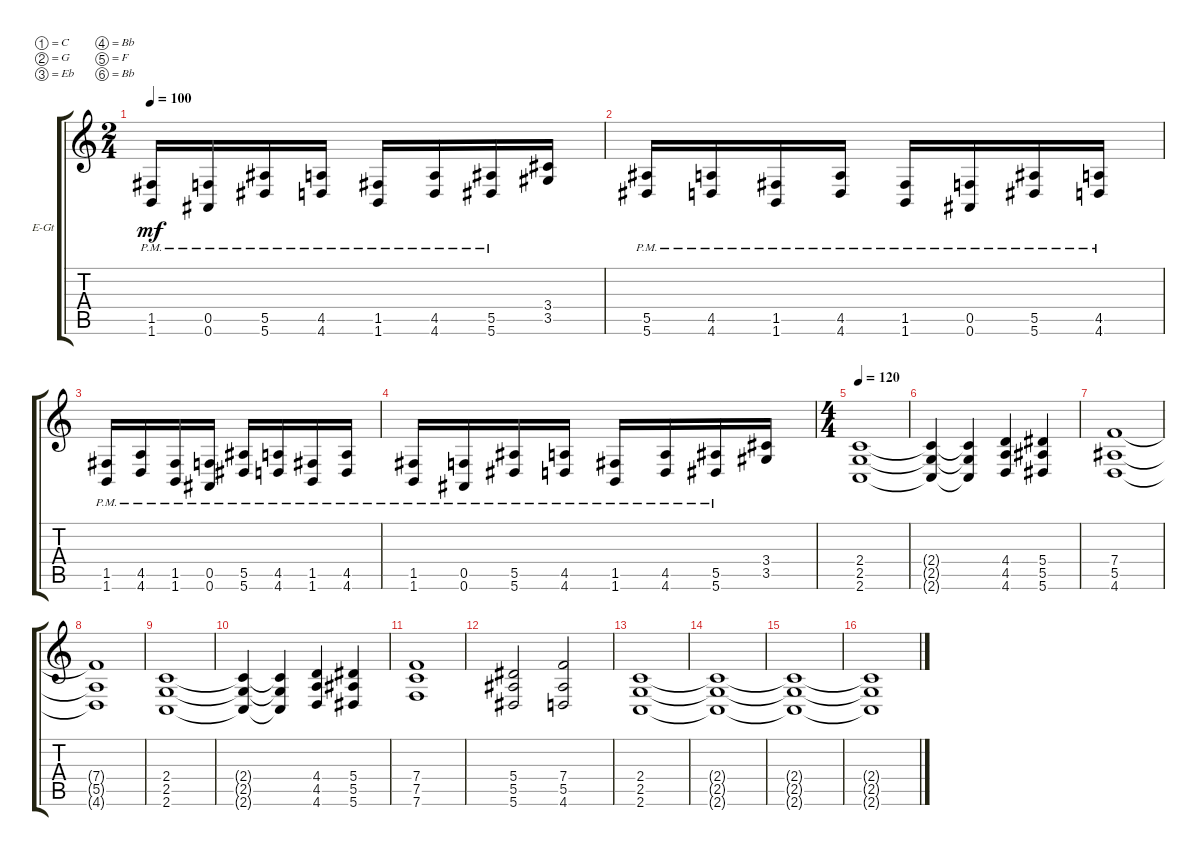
\bracketExtendMode groupsimilarinstruments
\firstSystemTrackNameOrientation horizontal
\otherSystemsTrackNameOrientation horizontal
\track ("Electric Guitar 2" "E-Gt") {instrument distortionguitar}
\staff {score tabs}
\tuning (C4 G3 Eb3 Bb2 F2 Bb1)
\ts (2 4)
\tempo 100
\clef g2
\ks c
(1.6{pm} 1.5{pm}).16{dy mf} (0.6{pm} 0.5{pm}).16 (5.6{pm} 5.5{pm}).16 (4.6{pm} 4.5{pm}).16 (1.6{pm} 1.5{pm}).16 (4.6{pm} 4.5{pm}).16 (5.6{pm} 5.5{pm}).16 (3.5 3.4).16 |
(5.5{pm} 5.6{pm}).16 (4.6{pm} 4.5{pm}).16 (1.5{pm} 1.6{pm}).16 (4.6{pm} 4.5{pm}).16 (1.5{pm} 1.6{pm}).16 (0.6{pm} 0.5{pm}).16 (5.6{pm} 5.5{pm}).16 (4.6{pm} 4.5{pm}).16 |
(1.6{pm} 1.5{pm}).16 (4.6{pm} 4.5{pm}).16 (1.6{pm} 1.5{pm}).16 (0.6{pm} 0.5{pm}).16 (5.6{pm} 5.5{pm}).16 (4.6{pm} 4.5{pm}).16 (1.6{pm} 1.5{pm}).16 (4.6{pm} 4.5{pm}).16 |
(1.6{pm} 1.5{pm}).16 (0.6{pm} 0.5{pm}).16 (5.6{pm} 5.5{pm}).16 (4.6{pm} 4.5{pm}).16 (1.6{pm} 1.5{pm}).16 (4.6{pm} 4.5{pm}).16 (5.6{pm} 5.5{pm}).16 (3.5 3.4).16 |
\ts (4 4)
\tempo 120
(2.4 2.5 2.6).1 |
(2.6{t} 2.5{t} 2.4{t}).4 (2.4{t} 2.5{t} 2.6{t}).4 (4.4 4.5 4.6).4 (5.4 5.5 5.6).4 |
(4.6 5.5 7.4).1 |
(7.4{t} 5.5{t} 4.6{t}).1 |
(2.4 2.5 2.6).1 |
(2.6{t} 2.5{t} 2.4{t}).4 (2.4{t} 2.5{t} 2.6{t}).4 (4.4 4.5 4.6).4 (5.4 5.5 5.6).4 |
(7.6 7.5 7.4).1 |
(5.4 5.5 5.6).2 (4.6 5.5 7.4).2 |
(2.4 2.5 2.6).1 |
(2.4{t} 2.5{t} 2.6{t}).1 |
(2.4{t} 2.5{t} 2.6{t}).1 |
(2.4{t} 2.5{t} 2.6{t}).1
